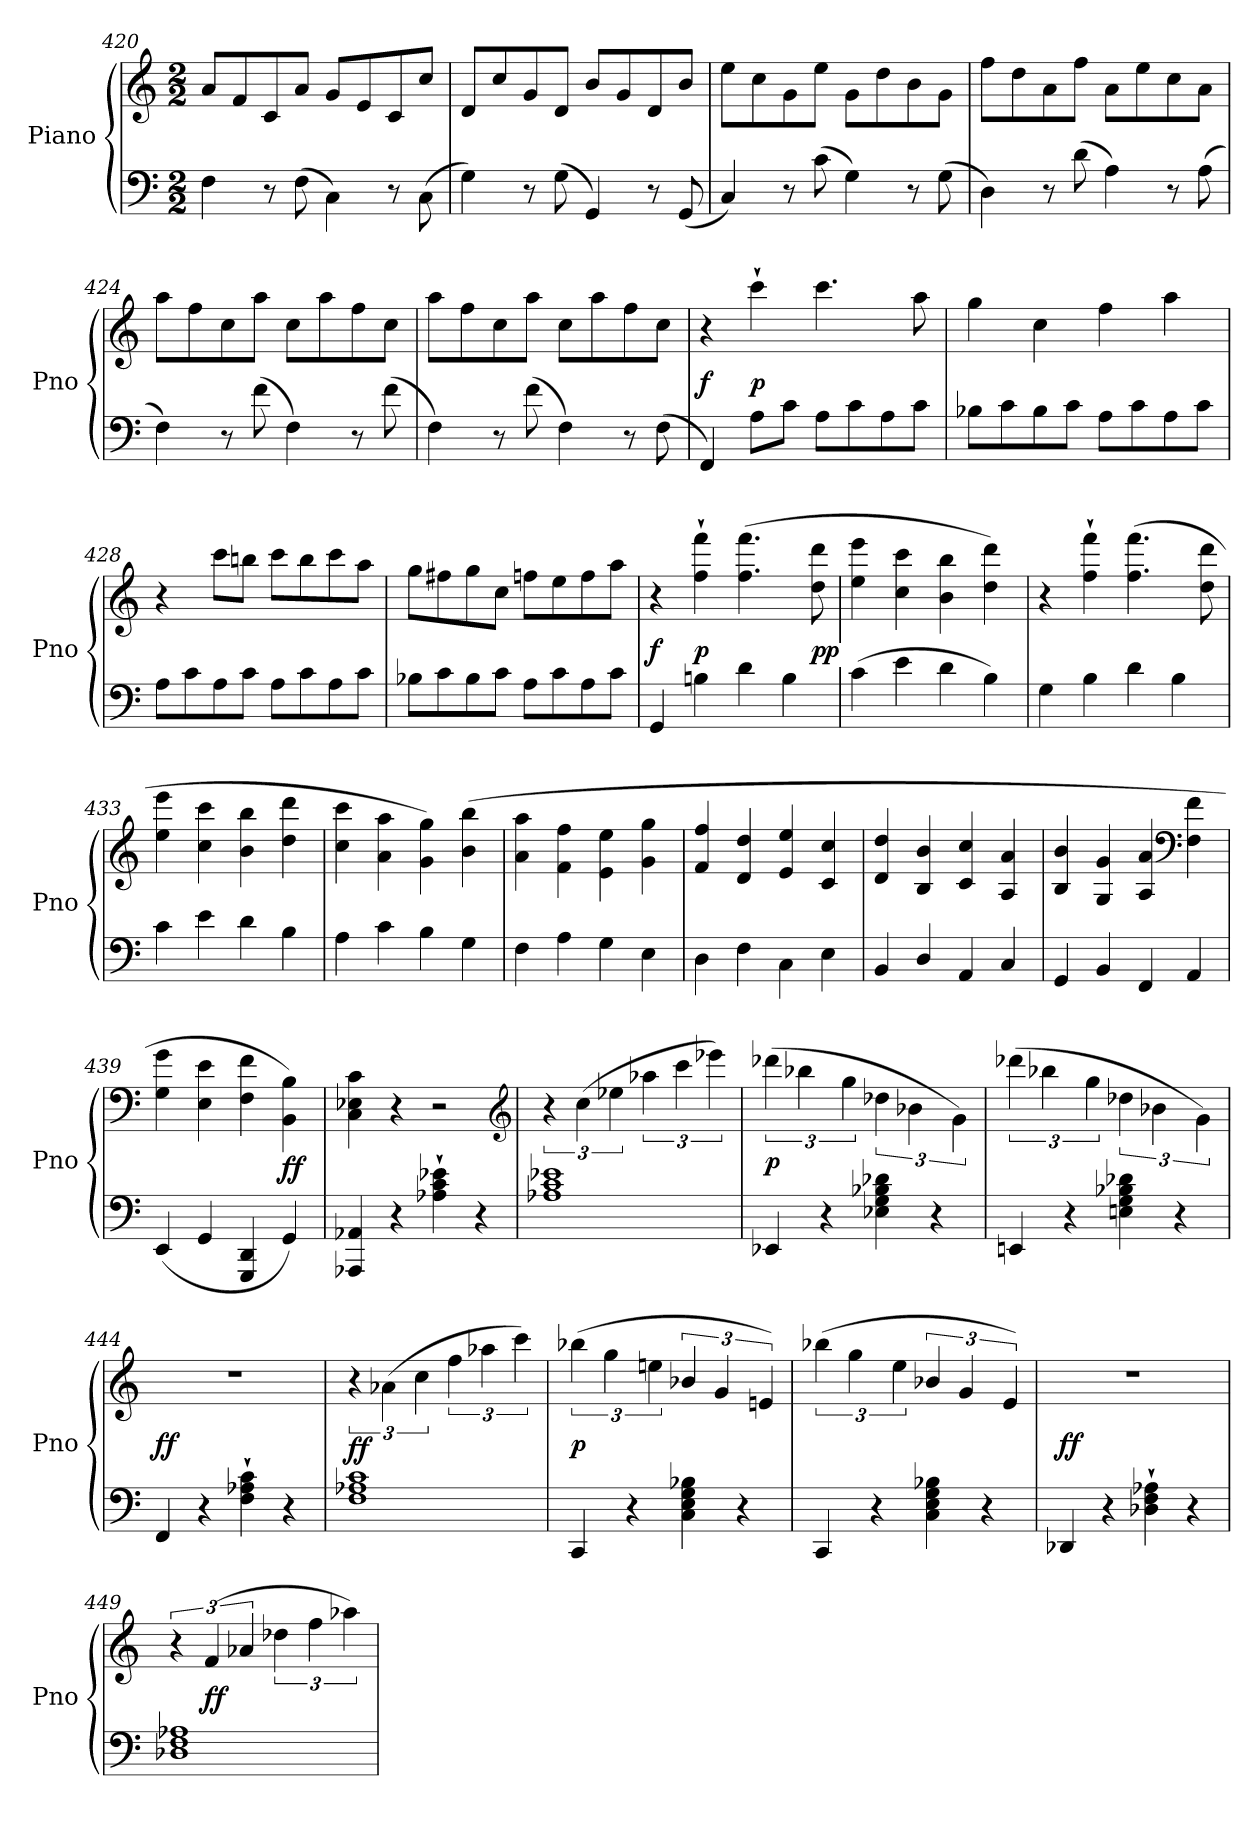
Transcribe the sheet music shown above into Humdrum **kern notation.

**kern	**kern	**dynam
*part1	*part1	*part1
*staff2	*staff1	*staff1/2
*I"Piano	*	*
*I'Pno	*	*
*clefF4	*clefG2	*
*k[]	*k[]	*
*C:	*C:	*
*M2/2	*M2/2	*
=420	=420	=420
4F\	8a/L	.
.	8f/	.
8r	8c/	.
(8F\	8a/J	.
4C\)	8g/L	.
.	8e/	.
8r	8c/	.
(8C\	8cc/J	.
=421	=421	=421
4G\)	8d/L	.
.	8cc/	.
8r	8g/	.
(8G\	8d/J	.
4GG/)	8b/L	.
.	8g/	.
8r	8d/	.
(8GG/	8b/J	.
=422	=422	=422
4C/)	8ee\L	.
.	8cc\	.
8r	8g\	.
(8c\	8ee\J	.
4G\)	8g\L	.
.	8dd\	.
8r	8b\	.
(8G\	8g\J	.
=423	=423	=423
4D\)	8ff\L	.
.	8dd\	.
8r	8a\	.
(8d\	8ff\J	.
4A\)	8a\L	.
.	8ee\	.
8r	8cc\	.
(8A\	8a\J	.
=424	=424	=424
4F\)	8aa\L	.
.	8ff\	.
8r	8cc\	.
(8f\	8aa\J	.
4F\)	8cc\L	.
.	8aa\	.
8r	8ff\	.
(8f\	8cc\J	.
=425	=425	=425
4F\)	8aa\L	.
.	8ff\	.
8r	8cc\	.
(8f\	8aa\J	.
4F\)	8cc\L	.
.	8aa\	.
8r	8ff\	.
(8F\	8cc\J	.
=426	=426	=426
4FF/)	4r	f
8A\L	4ccc`\	p
8c\J	.	.
8A\L	4.ccc\	.
8c\	.	.
8A\	.	.
8c\J	8aa\	.
=427	=427	=427
8B-X\L	4gg\	.
8c\	.	.
8B-\	4cc\	.
8c\J	.	.
8A\L	4ff\	.
8c\	.	.
8A\	4aa\	.
8c\J	.	.
=428	=428	=428
8A\L	4r	.
8c\	.	.
8A\	8ccc\L	.
8c\J	8bbn\J	.
8A\L	8ccc\L	.
8c\	8bb\	.
8A\	8ccc\	.
8c\J	8aa\J	.
=429	=429	=429
8B-X\L	8gg\L	.
8c\	8ff#X\	.
8B-\	8gg\	.
8c\J	8cc\J	.
8A\L	8ffn\L	.
8c\	8ee\	.
8A\	8ff\	.
8c\J	8aa\J	.
=430	=430	=430
4GG/	4r	f
4Bn\	4ff`\ 4fff`\	p
4d\	(4.ff\ 4.fff\	.
4B\	.	.
.	8dd\ 8ddd\	pp
=431	=431	=431
(4c\	4ee\ 4eee\	.
4e\	4cc\ 4ccc\	.
4d\	4b\ 4bb\	.
4B\)	4dd\ 4ddd\)	.
=432	=432	=432
4G\	4r	.
4B\	4ff`\ 4fff`\	.
4d\	(4.ff\ 4.fff\	.
4B\	.	.
.	8dd\ 8ddd\	.
=433	=433	=433
4c\	4ee\ 4eee\	.
4e\	4cc\ 4ccc\	.
4d\	4b\ 4bb\	.
4B\	4dd\ 4ddd\	.
=434	=434	=434
4A\	4cc\ 4ccc\	.
4c\	4a\ 4aa\	.
4B\	4g\ 4gg\)	.
4G\	(4b\ 4bb\	.
=435	=435	=435
4F\	4a\ 4aa\	.
4A\	4f\ 4ff\	.
4G\	4e\ 4ee\	.
4E\	4g\ 4gg\	.
=436	=436	=436
4D\	4f/ 4ff/	.
4F\	4d/ 4dd/	.
4C\	4e/ 4ee/	.
4E\	4c/ 4cc/	.
=437	=437	=437
4BB/	4d/ 4dd/	.
4D/	4B/ 4b/	.
4AA/	4c/ 4cc/	.
4C/	4A/ 4a/	.
=438	=438	=438
4GG/	4B/ 4b/	.
4BB/	4G/ 4g/	.
4FF/	4A/ 4a/	.
*	*clefF4	*
4AA/	4F\ 4f\	.
=439	=439	=439
(4EE/	4G\ 4g\	.
4GG/	4E\ 4e\	.
4GGG/ 4DD/	4F\ 4f\	.
4GG/)	4BB\ 4B\)	ff
=440	=440	=440
4AAA-X/ 4AA-X/	4C\ 4E-X\ 4c\	.
4r	4r	.
4A-X`\ 4c`\ 4e-X`\	2r	.
4r	.	.
*	*clefG2	*
=441	=441	=441
1A-X 1c 1e-X	6r	.
.	(6cc\	.
.	6ee-X\	.
.	6aa-X\	.
.	6ccc\	.
.	6eee-X\)	.
=442	=442	=442
4EE-X/	(6ddd-X\	p
.	6bb-X\	.
4r	.	.
.	6gg\	.
4E-X\ 4G\ 4B-X\ 4d-X\	6dd-X\	.
.	6b-X\	.
4r	.	.
.	6g\)	.
=443	=443	=443
4EEn/	(6ddd-X\	.
.	6bb-X\	.
4r	.	.
.	6gg\	.
4En\ 4G\ 4B-X\ 4d-X\	6dd-X\	.
.	6b-X\	.
4r	.	.
.	6g\)	.
=444	=444	=444
4FF/	1r	ff
4r	.	.
4F`\ 4A-X`\ 4c`\	.	.
4r	.	.
=445	=445	=445
1F 1A-X 1c	6r	ff
.	(6a-X\	.
.	6cc\	.
.	6ff\	.
.	6aa-X\	.
.	6ccc\)	.
=446	=446	=446
4CC/	(6bb-X\	p
.	6gg\	.
4r	.	.
.	6een\	.
4C\ 4E\ 4G\ 4B-X\	6b-X/	.
.	6g/	.
4r	.	.
.	6en/)	.
=447	=447	=447
4CC/	(6bb-X\	.
.	6gg\	.
4r	.	.
.	6ee\	.
4C\ 4E\ 4G\ 4B-X\	6b-X/	.
.	6g/	.
4r	.	.
.	6e/)	.
=448	=448	=448
4DD-X/	1r	ff
4r	.	.
4D-X`\ 4F`\ 4A-X`\	.	.
4r	.	.
=449	=449	=449
1D-X 1F 1A-X	6r	.
.	(6f/	ff
.	6a-X/	.
.	6dd-X\	.
.	6ff\	.
.	6aa-X\)	.
=	=	=
*-	*-	*-
